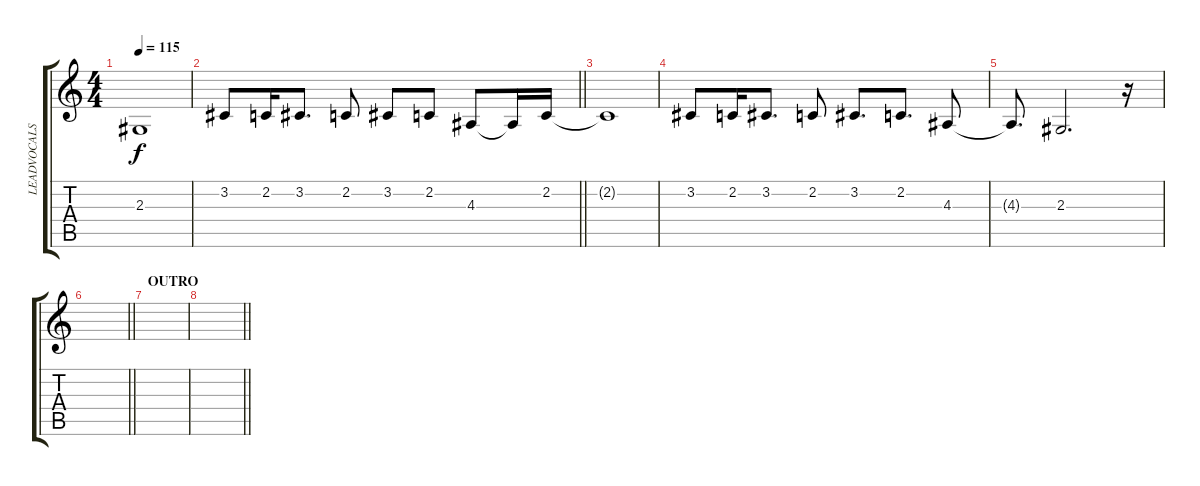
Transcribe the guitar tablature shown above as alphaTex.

\track ("LEADVOCALS" "LEADVOCALS") {instrument oboe}
\staff {score tabs}
\tuning (Eb4 Bb3 Gb3 Db3 Ab2 Eb2) {hide}
\ts (4 4)
\tempo 115
\clef g2
\ks c
2.3{t}.1{dy f} |
\barLineRight lightlight
3.2.8 2.2.16 3.2.8{d} 2.2.8 3.2.8 2.2.8 4.3.8 4.3{t}.16 2.2.16 |
2.2{t}.1 |
3.2.8 2.2.16 3.2.8{d} 2.2.8 3.2.8{d} 2.2.8{d} 4.3.8 |
4.3{t}.8{d} 2.3.2{d} r.16 |
\barLineRight lightlight
|
\section ("" "OUTRO")
|
\barLineRight lightlight
